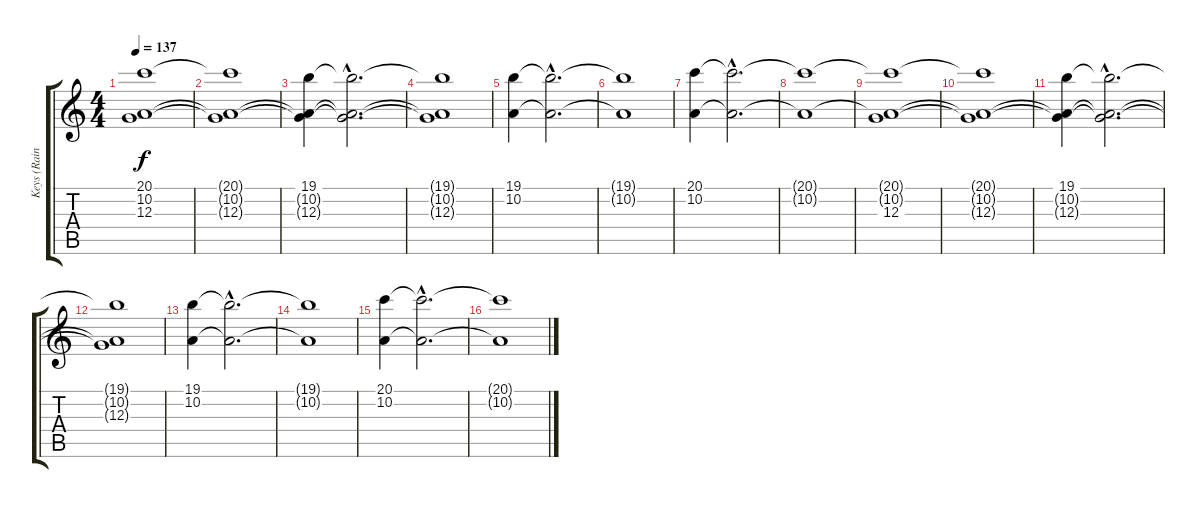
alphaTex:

\track ("Keys (Rainer)" "Keys (Rain") {instrument percussiveorgan}
\staff {score tabs}
\tuning (E4 B3 G3 D3 A2 E2) {hide}
\ts (4 4)
\tempo 137
\clef g2
\ks c
(20.1{t} 10.2{t} 12.3).1{dy f} |
(20.1{t} 10.2{t} 12.3{t}).1 |
(19.1 10.2{t} 12.3{t}).4{volume 5} (19.1{hac t} 10.2{hac t} 12.3{hac t}).2{d volume 7} |
(19.1{t} 10.2{t} 12.3{t}).1 |
(19.1 10.2).4{volume 5} (19.1{hac t} 10.2{hac t}).2{d volume 7} |
(19.1{t} 10.2{t}).1 |
(20.1 10.2).4{volume 5} (20.1{hac t} 10.2{hac t}).2{d volume 8} |
(20.1{t} 10.2{t}).1 |
(20.1{t} 10.2{t} 12.3).1 |
(20.1{t} 10.2{t} 12.3{t}).1 |
(19.1 10.2{t} 12.3{t}).4{volume 5} (19.1{hac t} 10.2{hac t} 12.3{hac t}).2{d volume 7} |
(19.1{t} 10.2{t} 12.3{t}).1 |
(19.1 10.2).4{volume 5} (19.1{hac t} 10.2{hac t}).2{d volume 7} |
(19.1{t} 10.2{t}).1 |
(20.1 10.2).4{volume 5} (20.1{hac t} 10.2{hac t}).2{d volume 8} |
(20.1{t} 10.2{t}).1
